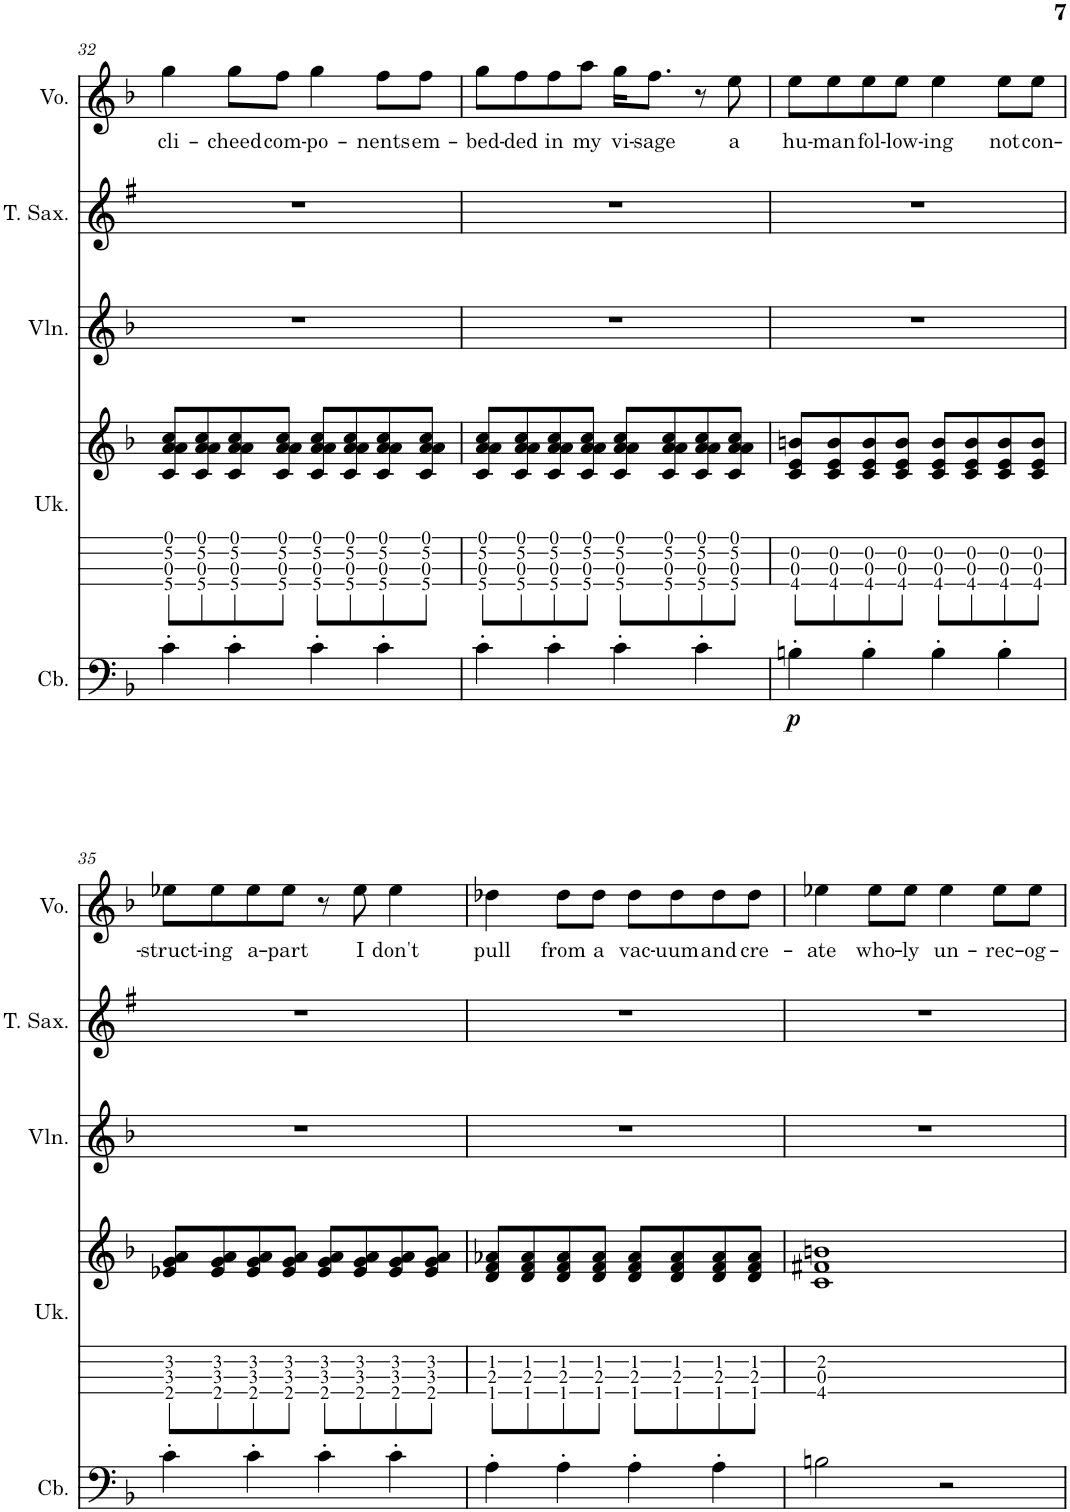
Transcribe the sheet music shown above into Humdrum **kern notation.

**kern	**dynam	**kern	**kern	**kern	**kern	**kern	**text
*part5	*part5	*part4	*part4	*part3	*part2	*part1	*part1
*staff6	*staff6	*staff5	*staff4	*staff3	*staff2	*staff1	*staff1
*I"Contrabass	*	*I"Ukulele	*	*I"Violin	*I"Tenor Saxophone	*I"Voice	*
*I'Cb.	*	*I'Uk.	*	*I'Vln.	*I'T. Sax.	*I'Vo.	*
!!LO:PB:g=z
*clefF4	*	*	*clefG2	*clefG2	*clefG2	*clefG2	*
*Trd7c12	*	*	*	*	*Trd8c14	*	*
*k[b-]	*	*k[b-]	*k[b-]	*k[b-]	*k[f#]	*k[b-]	*
*M4/4	*	*M4/4	*M4/4	*M4/4	*M4/4	*M4/4	*
=32	=32	=32	=32	=32	=32	=32	=32
!	!	!	!	!	!	!	!LO:LY:b
4c'\	.	8cc\ 8c\ 8a\ 8a\L	8c/ 8a/ 8a/ 8cc/L	1r	1r	4gg\	cli-
.	.	8cc\ 8c\ 8a\ 8a\	8c/ 8a/ 8a/ 8cc/	.	.	.	.
!	!	!	!	!	!	!	!LO:LY:b
4c'\	.	8cc\ 8c\ 8a\ 8a\	8c/ 8a/ 8a/ 8cc/	.	.	8gg\L	-cheed
!	!	!	!	!	!	!	!LO:LY:b
.	.	8cc\ 8c\ 8a\ 8a\J	8c/ 8a/ 8a/ 8cc/J	.	.	8ff\J	com-
!	!	!	!	!	!	!	!LO:LY:b
4c'\	.	8cc\ 8c\ 8a\ 8a\L	8c/ 8a/ 8a/ 8cc/L	.	.	4gg\	-po-
.	.	8cc\ 8c\ 8a\ 8a\	8c/ 8a/ 8a/ 8cc/	.	.	.	.
!	!	!	!	!	!	!	!LO:LY:b
4c'\	.	8cc\ 8c\ 8a\ 8a\	8c/ 8a/ 8a/ 8cc/	.	.	8ff\L	-nents
!	!	!	!	!	!	!	!LO:LY:b
.	.	8cc\ 8c\ 8a\ 8a\J	8c/ 8a/ 8a/ 8cc/J	.	.	8ff\J	em-
=33	=33	=33	=33	=33	=33	=33	=33
!	!	!	!	!	!	!	!LO:LY:b
4c'\	.	8cc\ 8c\ 8a\ 8a\L	8c/ 8a/ 8a/ 8cc/L	1r	1r	8gg\L	-bed-
!	!	!	!	!	!	!	!LO:LY:b
.	.	8cc\ 8c\ 8a\ 8a\	8c/ 8a/ 8a/ 8cc/	.	.	8ff\	-ded
!	!	!	!	!	!	!	!LO:LY:b
4c'\	.	8cc\ 8c\ 8a\ 8a\	8c/ 8a/ 8a/ 8cc/	.	.	8ff\	in
!	!	!	!	!	!	!	!LO:LY:b
.	.	8cc\ 8c\ 8a\ 8a\J	8c/ 8a/ 8a/ 8cc/J	.	.	8aa\J	my
!	!	!	!	!	!	!	!LO:LY:b
4c'\	.	8cc\ 8c\ 8a\ 8a\L	8c/ 8a/ 8a/ 8cc/L	.	.	16gg\KL	vi-
!	!	!	!	!	!	!	!LO:LY:b
.	.	.	.	.	.	8.ff\J	-sage
.	.	8cc\ 8c\ 8a\ 8a\	8c/ 8a/ 8a/ 8cc/	.	.	.	.
4c'\	.	8cc\ 8c\ 8a\ 8a\	8c/ 8a/ 8a/ 8cc/	.	.	8r	.
!	!	!	!	!	!	!	!LO:LY:b
.	.	8cc\ 8c\ 8a\ 8a\J	8c/ 8a/ 8a/ 8cc/J	.	.	8ee\	a
=34	=34	=34	=34	=34	=34	=34	=34
!	!LO:DY:b	!	!	!	!	!	!LO:LY:b
4Bn'\	p	8bn\ 8c\ 8e\L	8c/ 8e/ 8bn/L	1r	1r	8ee\L	hu-
!	!	!	!	!	!	!	!LO:LY:b
.	.	8b\ 8c\ 8e\	8c/ 8e/ 8b/	.	.	8ee\	-man
!	!	!	!	!	!	!	!LO:LY:b
4B'\	.	8b\ 8c\ 8e\	8c/ 8e/ 8b/	.	.	8ee\	fol-
!	!	!	!	!	!	!	!LO:LY:b
.	.	8b\ 8c\ 8e\J	8c/ 8e/ 8b/J	.	.	8ee\J	-low-
!	!	!	!	!	!	!	!LO:LY:b
4B'\	.	8b\ 8c\ 8e\L	8c/ 8e/ 8b/L	.	.	4ee\	-ing
.	.	8b\ 8c\ 8e\	8c/ 8e/ 8b/	.	.	.	.
!	!	!	!	!	!	!	!LO:LY:b
4B'\	.	8b\ 8c\ 8e\	8c/ 8e/ 8b/	.	.	8ee\L	not
!	!	!	!	!	!	!	!LO:LY:b
.	.	8b\ 8c\ 8e\J	8c/ 8e/ 8b/J	.	.	8ee\J	con-
!!LO:LB:g=z
=35	=35	=35	=35	=35	=35	=35	=35
!	!	!	!	!	!	!	!LO:LY:b
4c'\	.	8a\ 8e-X\ 8g\L	8e-X/ 8g/ 8a/L	1r	1r	8ee-X\L	-struct-
!	!	!	!	!	!	!	!LO:LY:b
.	.	8a\ 8e-\ 8g\	8e-/ 8g/ 8a/	.	.	8ee-\	-ing
!	!	!	!	!	!	!	!LO:LY:b
4c'\	.	8a\ 8e-\ 8g\	8e-/ 8g/ 8a/	.	.	8ee-\	a-
!	!	!	!	!	!	!	!LO:LY:b
.	.	8a\ 8e-\ 8g\J	8e-/ 8g/ 8a/J	.	.	8ee-\J	-part
4c'\	.	8a\ 8e-\ 8g\L	8e-/ 8g/ 8a/L	.	.	8r	.
!	!	!	!	!	!	!	!LO:LY:b
.	.	8a\ 8e-\ 8g\	8e-/ 8g/ 8a/	.	.	8ee-\	I
!	!	!	!	!	!	!	!LO:LY:b
4c'\	.	8a\ 8e-\ 8g\	8e-/ 8g/ 8a/	.	.	4ee-\	don't
.	.	8a\ 8e-\ 8g\J	8e-/ 8g/ 8a/J	.	.	.	.
=36	=36	=36	=36	=36	=36	=36	=36
!	!	!	!	!	!	!	!LO:LY:b
4A'\	.	8a-X\ 8d\ 8f\L	8d/ 8f/ 8a-X/L	1r	1r	4dd-X\	pull
.	.	8a-\ 8d\ 8f\	8d/ 8f/ 8a-/	.	.	.	.
!	!	!	!	!	!	!	!LO:LY:b
4A'\	.	8a-\ 8d\ 8f\	8d/ 8f/ 8a-/	.	.	8dd-\L	from
!	!	!	!	!	!	!	!LO:LY:b
.	.	8a-\ 8d\ 8f\J	8d/ 8f/ 8a-/J	.	.	8dd-\J	a
!	!	!	!	!	!	!	!LO:LY:b
4A'\	.	8a-\ 8d\ 8f\L	8d/ 8f/ 8a-/L	.	.	8dd-\L	vac-
!	!	!	!	!	!	!	!LO:LY:b
.	.	8a-\ 8d\ 8f\	8d/ 8f/ 8a-/	.	.	8dd-\	-uum
!	!	!	!	!	!	!	!LO:LY:b
4A'\	.	8a-\ 8d\ 8f\	8d/ 8f/ 8a-/	.	.	8dd-\	and
!	!	!	!	!	!	!	!LO:LY:b
.	.	8a-\ 8d\ 8f\J	8d/ 8f/ 8a-/J	.	.	8dd-\J	cre-
=37	=37	=37	=37	=37	=37	=37	=37
!	!	!	!	!	!	!	!LO:LY:b
2Bn\	.	1bn 1c 1f#X	1c 1f#X 1bn	1r	1r	4ee-X\	-ate
!	!	!	!	!	!	!	!LO:LY:b
.	.	.	.	.	.	8ee-\L	who-
!	!	!	!	!	!	!	!LO:LY:b
.	.	.	.	.	.	8ee-\J	-ly
!	!	!	!	!	!	!	!LO:LY:b
2r	.	.	.	.	.	4ee-\	un-
!	!	!	!	!	!	!	!LO:LY:b
.	.	.	.	.	.	8ee-\L	-rec-
!	!	!	!	!	!	!	!LO:LY:b
.	.	.	.	.	.	8ee-\J	-og-
=	=	=	=	=	=	=	=
*-	*-	*-	*-	*-	*-	*-	*-
